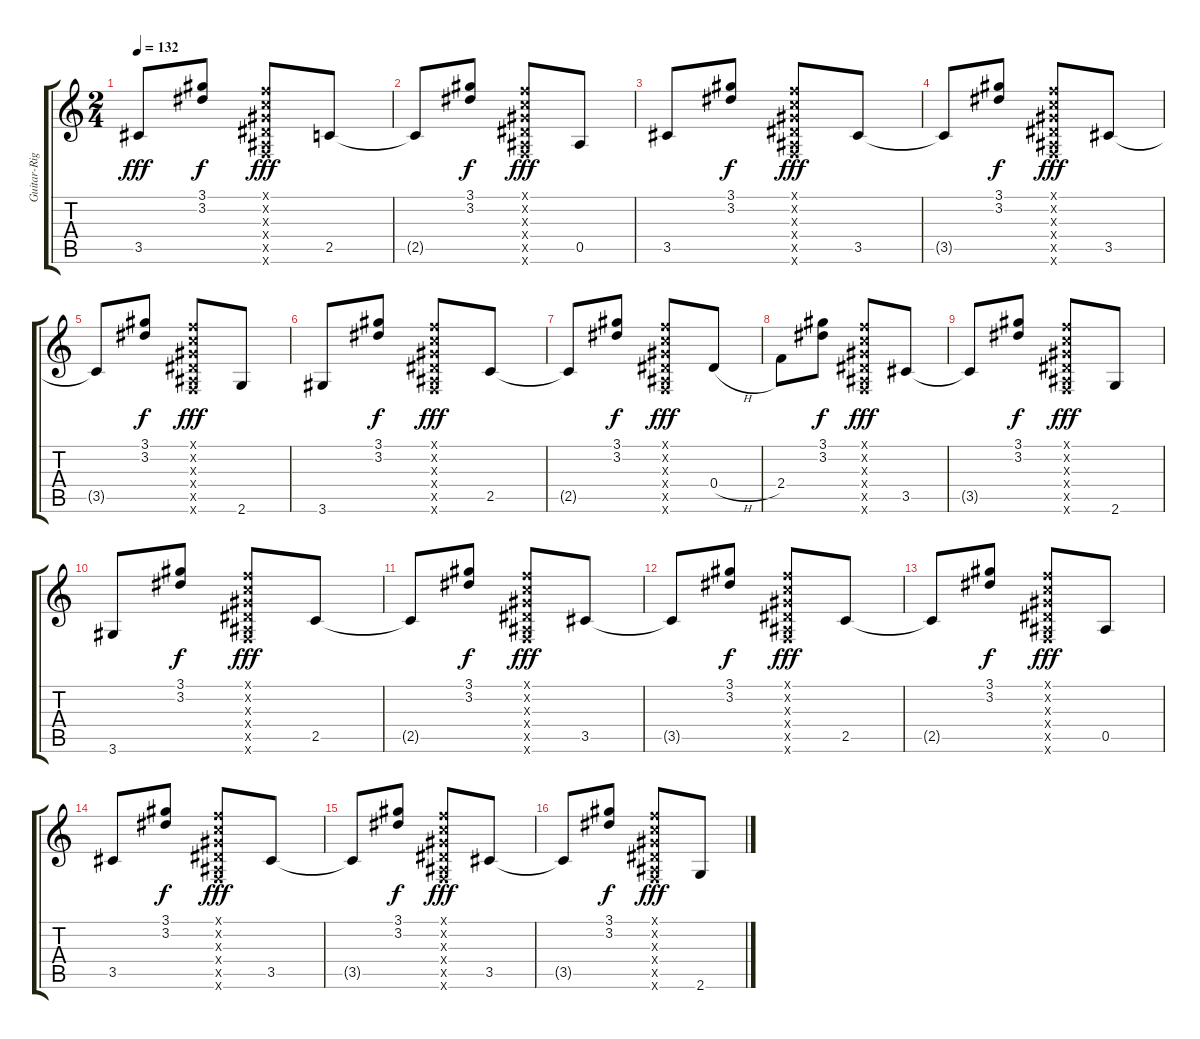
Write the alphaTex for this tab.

\track ("Guitar-Right" "Guitar-Rig") {instrument acousticguitarsteel}
\staff {score tabs}
\tuning (F4 C4 Ab3 Eb3 Bb2 F2) {hide}
\ts (2 4)
\tempo 132
\clef g2
\ks c
3.5{t}.8{dy fff} (3.1 3.2).8{dy f} (0.1{x} 0.2{x} 0.3{x} 0.4{x} 0.5{x} 0.6{x}).8{dy fff} 2.5.8 |
2.5{t}.8 (3.1 3.2).8{dy f} (0.1{x} 0.2{x} 0.3{x} 0.4{x} 0.5{x} 0.6{x}).8{dy fff} 0.5.8 |
3.5.8 (3.1 3.2).8{dy f} (0.1{x} 0.2{x} 0.3{x} 0.4{x} 0.5{x} 0.6{x}).8{dy fff} 3.5.8 |
3.5{t}.8 (3.1 3.2).8{dy f} (0.1{x} 0.2{x} 0.3{x} 0.4{x} 0.5{x} 0.6{x}).8{dy fff} 3.5.8 |
3.5{t}.8 (3.1 3.2).8{dy f} (0.1{x} 0.2{x} 0.3{x} 0.4{x} 0.5{x} 0.6{x}).8{dy fff} 2.6.8 |
3.6.8 (3.1 3.2).8{dy f} (0.1{x} 0.2{x} 0.3{x} 0.4{x} 0.5{x} 0.6{x}).8{dy fff} 2.5.8 |
2.5{t}.8 (3.1 3.2).8{dy f} (0.1{x} 0.2{x} 0.3{x} 0.4{x} 0.5{x} 0.6{x}).8{dy fff} 0.4{h}.8 |
2.4.8 (3.1 3.2).8{dy f} (0.1{x} 0.2{x} 0.3{x} 0.4{x} 0.5{x} 0.6{x}).8{dy fff} 3.5.8 |
3.5{t}.8 (3.1 3.2).8{dy f} (0.1{x} 0.2{x} 0.3{x} 0.4{x} 0.5{x} 0.6{x}).8{dy fff} 2.6.8 |
3.6.8 (3.1 3.2).8{dy f} (0.1{x} 0.2{x} 0.3{x} 0.4{x} 0.5{x} 0.6{x}).8{dy fff} 2.5.8 |
2.5{t}.8 (3.1 3.2).8{dy f} (0.1{x} 0.2{x} 0.3{x} 0.4{x} 0.5{x} 0.6{x}).8{dy fff} 3.5.8 |
3.5{t}.8 (3.1 3.2).8{dy f} (0.1{x} 0.2{x} 0.3{x} 0.4{x} 0.5{x} 0.6{x}).8{dy fff} 2.5.8 |
2.5{t}.8 (3.1 3.2).8{dy f} (0.1{x} 0.2{x} 0.3{x} 0.4{x} 0.5{x} 0.6{x}).8{dy fff} 0.5.8 |
3.5.8 (3.1 3.2).8{dy f} (0.1{x} 0.2{x} 0.3{x} 0.4{x} 0.5{x} 0.6{x}).8{dy fff} 3.5.8 |
3.5{t}.8 (3.1 3.2).8{dy f} (0.1{x} 0.2{x} 0.3{x} 0.4{x} 0.5{x} 0.6{x}).8{dy fff} 3.5.8 |
3.5{t}.8 (3.1 3.2).8{dy f} (0.1{x} 0.2{x} 0.3{x} 0.4{x} 0.5{x} 0.6{x}).8{dy fff} 2.6.8
